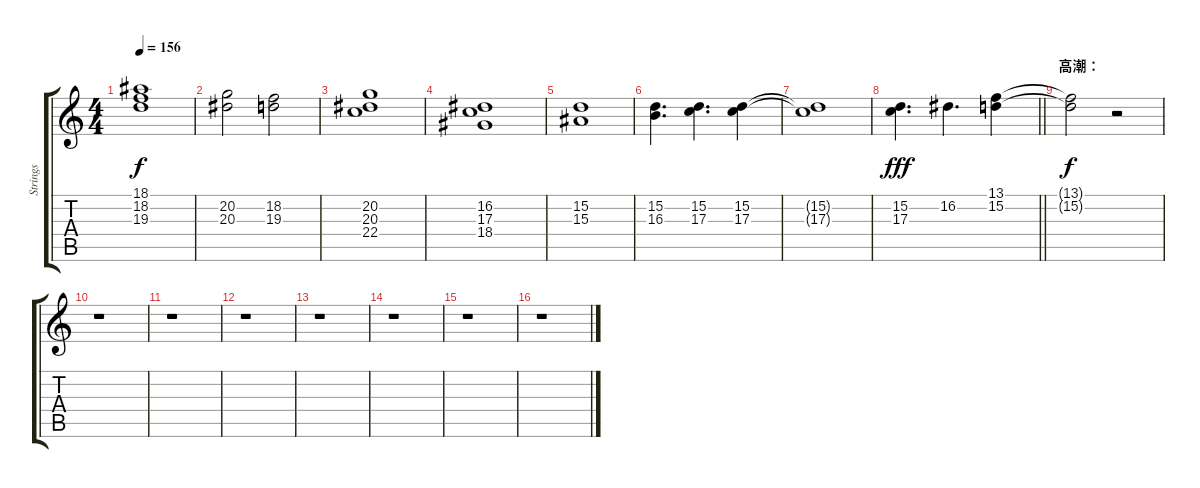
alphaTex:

\track ("Strings" "Strings") {instrument synthvoice}
\staff {score tabs}
\tuning (E4 B3 G3 D3 A2 E2) {hide}
\ts (4 4)
\tempo 156
\clef g2
\ks c
(18.1 18.2 19.3).1{dy f} |
(20.2 20.3).2 (18.2 19.3).2 |
(20.2 20.3 22.4).1 |
(16.2 17.3 18.4).1 |
(15.2 15.3).1 |
(15.2 16.3).4{d} (15.2 17.3).4{d} (15.2 17.3).4 |
(15.2{t} 17.3{t}).1 |
\barLineRight lightlight
(15.2 17.3).4{d dy fff} 16.2.4{d} (13.1 15.2).4 |
\section ("" "高潮：")
(13.1{t} 15.2{t}).2{dy f} r.2 |
r.1 |
r.1 |
r.1 |
r.1 |
r.1 |
r.1 |
r.1
